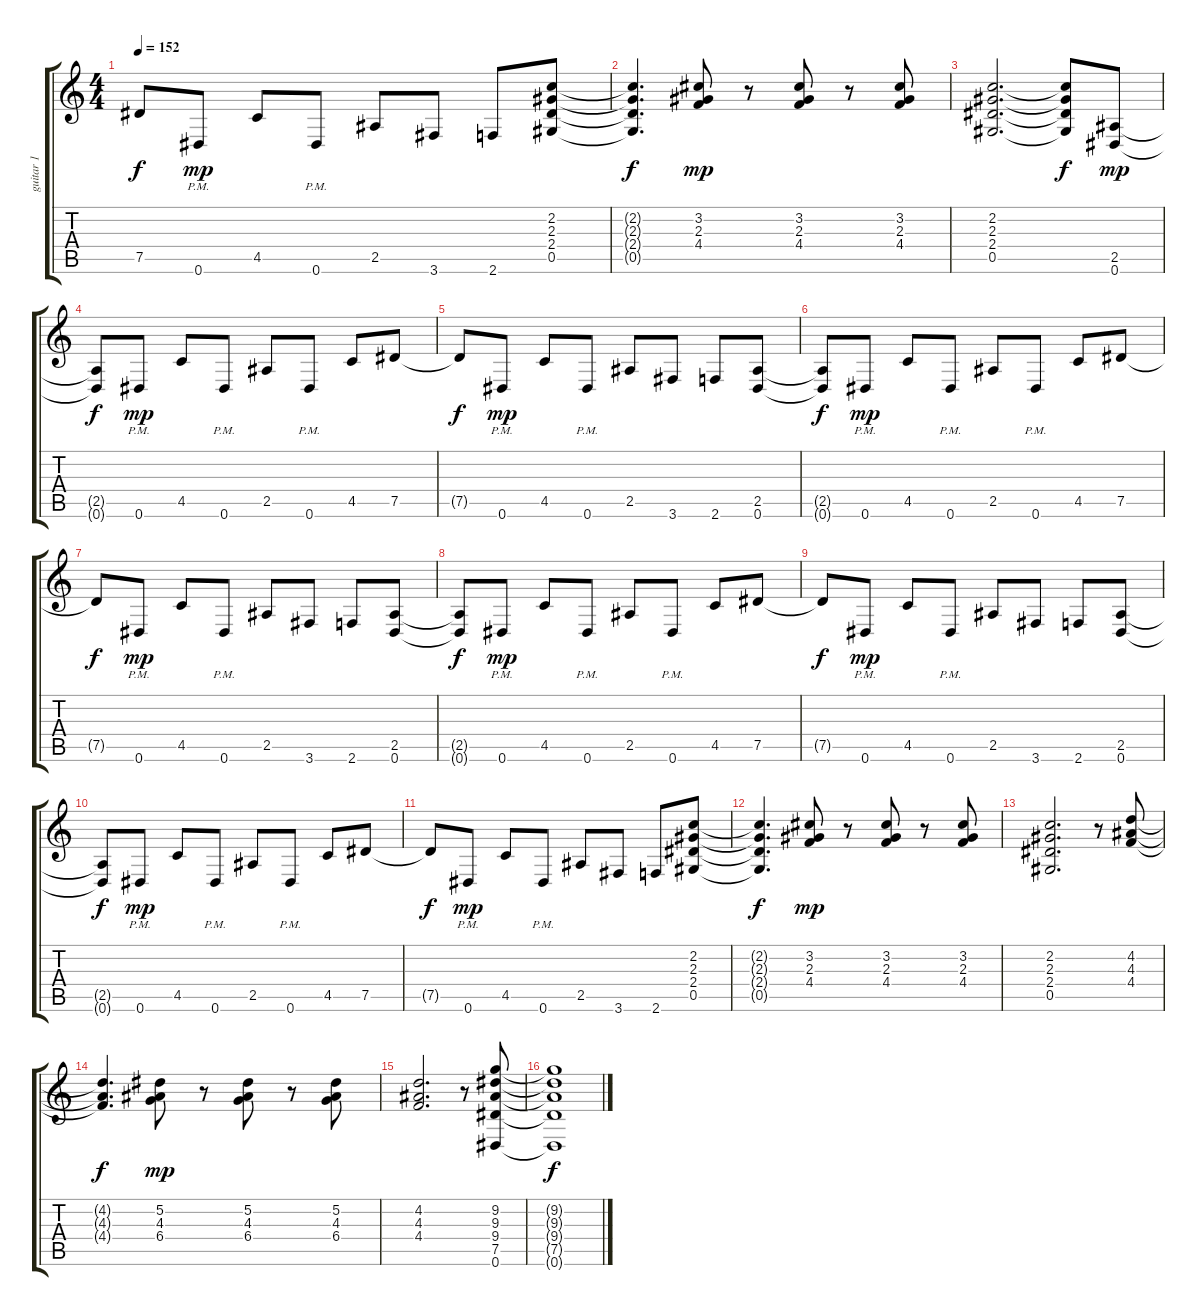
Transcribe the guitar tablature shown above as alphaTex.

\track ("guitar 1" "guitar 1") {instrument electricguitarclean}
\staff {score tabs}
\tuning (Eb4 Bb3 Gb3 Db3 Ab2 Eb2) {hide}
\ts (4 4)
\tempo 152
\clef g2
\ks c
7.5{t}.8{dy f} 0.6{pm}.8{dy mp} 4.5.8 0.6{pm}.8 2.5.8 3.6.8 2.6.8 (2.2 2.3 2.4 0.5).8 |
(2.2{t} 2.3{t} 2.4{t} 0.5{t}).4{d dy f} (3.2 2.3 4.4).8{dy mp} r.8 (3.2 2.3 4.4).8 r.8 (3.2 2.3 4.4).8 |
(2.2 2.3 2.4 0.5).2{d} (2.2{t} 2.3{t} 2.4{t} 0.5{t}).8{dy f} (2.5 0.6).8{dy mp} |
(2.5{t} 0.6{t}).8{dy f} 0.6{pm}.8{dy mp} 4.5.8 0.6{pm}.8 2.5.8 0.6{pm}.8 4.5.8 7.5.8 |
7.5{t}.8{dy f} 0.6{pm}.8{dy mp} 4.5.8 0.6{pm}.8 2.5.8 3.6.8 2.6.8 (2.5 0.6).8 |
(2.5{t} 0.6{t}).8{dy f} 0.6{pm}.8{dy mp} 4.5.8 0.6{pm}.8 2.5.8 0.6{pm}.8 4.5.8 7.5.8 |
7.5{t}.8{dy f} 0.6{pm}.8{dy mp} 4.5.8 0.6{pm}.8 2.5.8 3.6.8 2.6.8 (2.5 0.6).8 |
(2.5{t} 0.6{t}).8{dy f} 0.6{pm}.8{dy mp} 4.5.8 0.6{pm}.8 2.5.8 0.6{pm}.8 4.5.8 7.5.8 |
7.5{t}.8{dy f} 0.6{pm}.8{dy mp} 4.5.8 0.6{pm}.8 2.5.8 3.6.8 2.6.8 (2.5 0.6).8 |
(2.5{t} 0.6{t}).8{dy f} 0.6{pm}.8{dy mp} 4.5.8 0.6{pm}.8 2.5.8 0.6{pm}.8 4.5.8 7.5.8 |
7.5{t}.8{dy f} 0.6{pm}.8{dy mp} 4.5.8 0.6{pm}.8 2.5.8 3.6.8 2.6.8 (2.2 2.3 2.4 0.5).8 |
(2.2{t} 2.3{t} 2.4{t} 0.5{t}).4{d dy f} (3.2 2.3 4.4).8{dy mp} r.8 (3.2 2.3 4.4).8 r.8 (3.2 2.3 4.4).8 |
(2.2 2.3 2.4 0.5).2{d} r.8 (4.2 4.3 4.4).8 |
(4.2{t} 4.3{t} 4.4{t}).4{d dy f} (5.2 4.3 6.4).8{dy mp} r.8 (5.2 4.3 6.4).8 r.8 (5.2 4.3 6.4).8 |
(4.2 4.3 4.4).2{d} r.8 (9.2 9.3 9.4 7.5 0.6).8 |
(9.2{t} 9.3{t} 9.4{t} 7.5{t} 0.6{t}).1{dy f}
